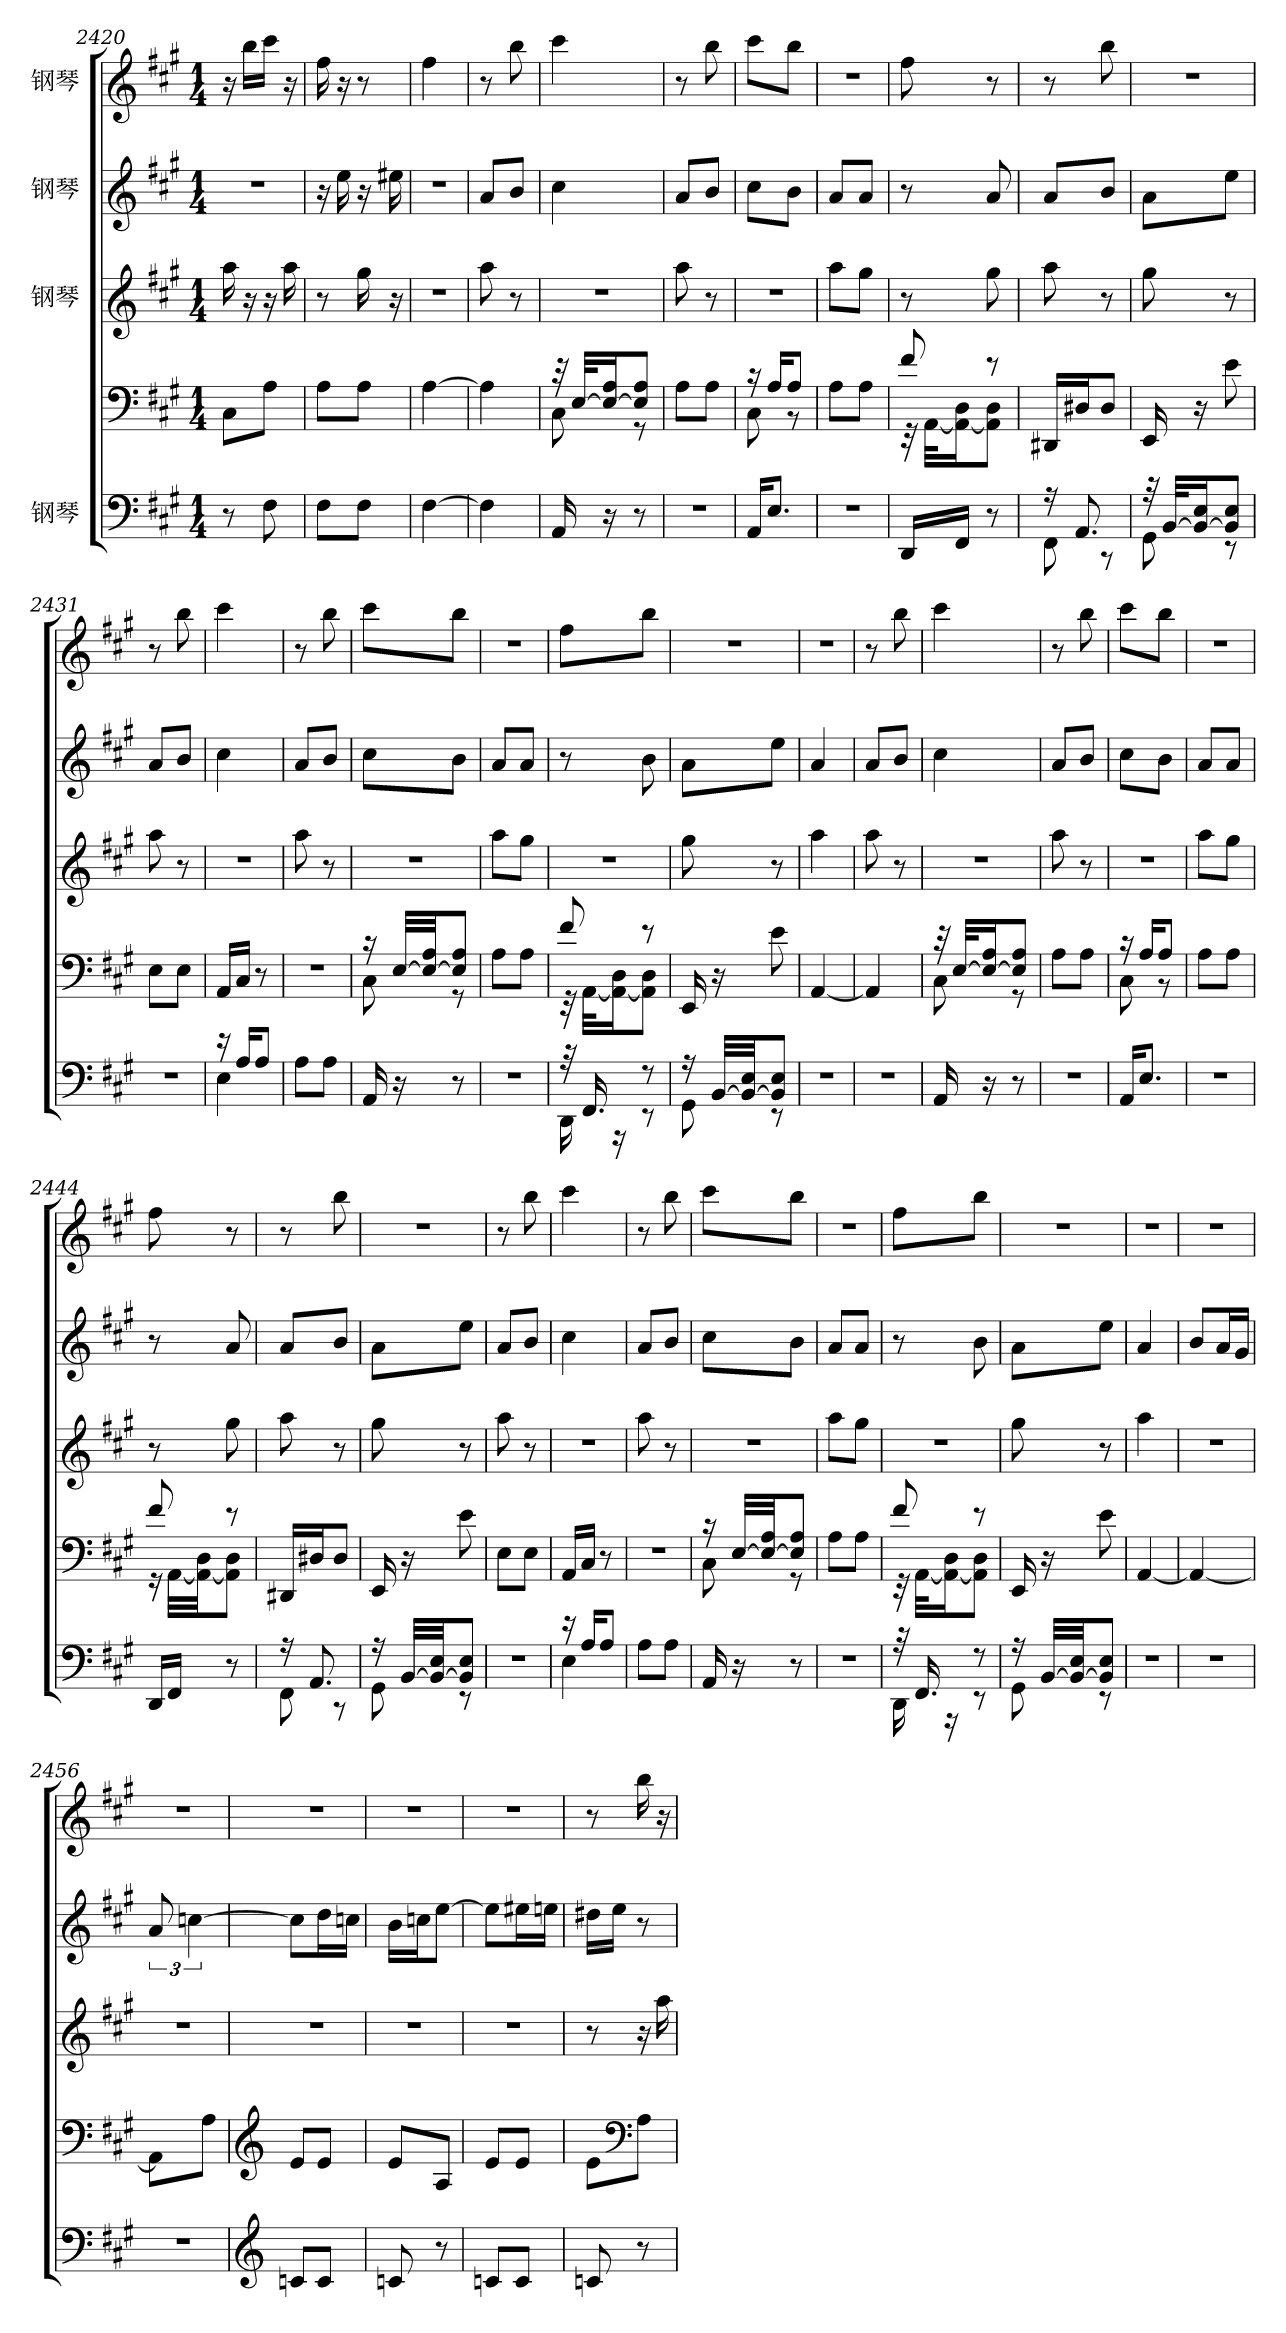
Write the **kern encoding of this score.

**kern	**kern	**kern	**kern	**kern
*part4	*part4	*part3	*part2	*part1
*staff5	*staff4	*staff3	*staff2	*staff1
*I"钢琴	*	*I"钢琴	*I"钢琴	*I"钢琴
!!LO:LB:g=z
*clefF4	*clefF4	*clefG2	*clefG2	*clefG2
*k[f#c#g#]	*k[f#c#g#]	*k[f#c#g#]	*k[f#c#g#]	*k[f#c#g#]
*M1/4	*M1/4	*M1/4	*M1/4	*M1/4
=2420	=2420	=2420	=2420	=2420
8r	8C#\L	16aa\	4r	16r
.	.	16r	.	16bb\LL
8F#\	8A\J	16r	.	16ccc#\JJ
.	.	16aa\	.	16r
=2421	=2421	=2421	=2421	=2421
8F#\L	8A\L	8r	16r	16ff#\
.	.	.	16ee\	16r
8F#\J	8A\J	16gg#\	16r	8r
.	.	16r	16ee#X\	.
=2422	=2422	=2422	=2422	=2422
[4F#\	[4A\	4r	4r	4ff#\
=2423	=2423	=2423	=2423	=2423
4F#\]	4A\]	8aa\	8a/L	8r
.	.	8r	8b/J	8bb\
=2424	=2424	=2424	=2424	=2424
*	*^	*	*	*
16AA/	32r	8C#\	4r	4cc#\	4ccc#\
.	[32E/KLL	.	.	.	.
16r	16E/_ 16A/J	.	.	.	.
8r	8E/] 8A/J	8r	.	.	.
*	*v	*v	*	*	*
=2425	=2425	=2425	=2425	=2425
4r	8A\L	8aa\	8a/L	8r
.	8A\J	8r	8b/J	8bb\
=2426	=2426	=2426	=2426	=2426
*	*^	*	*	*
16AA/KL	16r	8C#\	4r	8cc#\L	8ccc#\L
8.E/J	16A/KL	.	.	.	.
.	8A/J	8r	.	8b\J	8bb\J
*	*v	*v	*	*	*
=2427	=2427	=2427	=2427	=2427
4r	8A\L	8aa\L	8a/L	4r
.	8A\J	8gg#\J	8a/J	.
!!LO:PB:g=z
=2428	=2428	=2428	=2428	=2428
*	*^	*	*	*
16DD/LL	8f#/	32r	8r	8r	8ff#\
.	.	[32AA\KLL	.	.	.
16FF#/JJ	.	16AA\_ 16D\J	.	.	.
8r	8r	8AA\] 8D\J	8gg#\	8a/	8r
*	*v	*v	*	*	*
=2429	=2429	=2429	=2429	=2429
*^	*	*	*	*
16r	8FF#\	16DD#X/LL	8aa\	8a/L	8r
8.AA/	.	16D#X/J	.	.	.
.	8r	8D#/J	8r	8b/J	8bb\
=2430	=2430	=2430	=2430	=2430	=2430
32r	8GG#\	16EE/	8gg#\	8a\L	4r
[32BB/KLL	.	.	.	.	.
16BB/_ 16E/J	.	16r	.	.	.
8BB/] 8E/J	8r	8e\	8r	8ee\J	.
*v	*v	*	*	*	*
=2431	=2431	=2431	=2431	=2431
4r	8E\L	8aa\	8a/L	8r
.	8E\J	8r	8b/J	8bb\
=2432	=2432	=2432	=2432	=2432
*^	*	*	*	*
16r	4E\	16AA/LL	4r	4cc#\	4ccc#\
16A/KL	.	16C#/JJ	.	.	.
8A/J	.	8r	.	.	.
*v	*v	*	*	*	*
=2433	=2433	=2433	=2433	=2433
8A\L	4r	8aa\	8a/L	8r
8A\J	.	8r	8b/J	8bb\
=2434	=2434	=2434	=2434	=2434
*	*^	*	*	*
16AA/	16r	8C#\	4r	8cc#\L	8ccc#\L
16r	[32E/LLL	.	.	.	.
.	32E/_ 32A/JJ	.	.	.	.
8r	8E/] 8A/J	8r	.	8b\J	8bb\J
*	*v	*v	*	*	*
=2435	=2435	=2435	=2435	=2435
4r	8A\L	8aa\L	8a/L	4r
.	8A\J	8gg#\J	8a/J	.
!!LO:LB:g=z
=2436	=2436	=2436	=2436	=2436
*^	*^	*	*	*
32r	16DD\	8f#/	32r	4r	8r	8ff#\L
16.FF#/	.	.	[32AA\KLL	.	.	.
.	16r	.	16AA\_ 16D\J	.	.	.
8r	8r	8r	8AA\] 8D\J	.	8b\	8bb\J
*	*	*v	*v	*	*	*
=2437	=2437	=2437	=2437	=2437	=2437
16r	8GG#\	16EE/	8gg#\	8a\L	4r
[32BB/LLL	.	16r	.	.	.
32BB/_ 32E/JJ	.	.	.	.	.
8BB/] 8E/J	8r	8e\	8r	8ee\J	.
*v	*v	*	*	*	*
=2438	=2438	=2438	=2438	=2438
4r	[4AA/	4aa\	4a/	4r
=2439	=2439	=2439	=2439	=2439
4r	4AA/]	8aa\	8a/L	8r
.	.	8r	8b/J	8bb\
=2440	=2440	=2440	=2440	=2440
*	*^	*	*	*
16AA/	32r	8C#\	4r	4cc#\	4ccc#\
.	[32E/KLL	.	.	.	.
16r	16E/_ 16A/J	.	.	.	.
8r	8E/] 8A/J	8r	.	.	.
*	*v	*v	*	*	*
=2441	=2441	=2441	=2441	=2441
4r	8A\L	8aa\	8a/L	8r
.	8A\J	8r	8b/J	8bb\
=2442	=2442	=2442	=2442	=2442
*	*^	*	*	*
16AA/KL	16r	8C#\	4r	8cc#\L	8ccc#\L
8.E/J	16A/KL	.	.	.	.
.	8A/J	8r	.	8b\J	8bb\J
*	*v	*v	*	*	*
=2443	=2443	=2443	=2443	=2443
4r	8A\L	8aa\L	8a/L	4r
.	8A\J	8gg#\J	8a/J	.
!!LO:PB:g=z
=2444	=2444	=2444	=2444	=2444
*	*^	*	*	*
16DD/LL	8f#/	16r	8r	8r	8ff#\
16FF#/JJ	.	[32AA\LLL	.	.	.
.	.	32AA\_ 32D\JJ	.	.	.
8r	8r	8AA\] 8D\J	8gg#\	8a/	8r
*	*v	*v	*	*	*
=2445	=2445	=2445	=2445	=2445
*^	*	*	*	*
16r	8FF#\	16DD#X/LL	8aa\	8a/L	8r
8.AA/	.	16D#X/J	.	.	.
.	8r	8D#/J	8r	8b/J	8bb\
=2446	=2446	=2446	=2446	=2446	=2446
16r	8GG#\	16EE/	8gg#\	8a\L	4r
[32BB/LLL	.	16r	.	.	.
32BB/_ 32E/JJ	.	.	.	.	.
8BB/] 8E/J	8r	8e\	8r	8ee\J	.
*v	*v	*	*	*	*
=2447	=2447	=2447	=2447	=2447
4r	8E\L	8aa\	8a/L	8r
.	8E\J	8r	8b/J	8bb\
=2448	=2448	=2448	=2448	=2448
*^	*	*	*	*
16r	4E\	16AA/LL	4r	4cc#\	4ccc#\
16A/KL	.	16C#/JJ	.	.	.
8A/J	.	8r	.	.	.
*v	*v	*	*	*	*
=2449	=2449	=2449	=2449	=2449
8A\L	4r	8aa\	8a/L	8r
8A\J	.	8r	8b/J	8bb\
=2450	=2450	=2450	=2450	=2450
*	*^	*	*	*
16AA/	16r	8C#\	4r	8cc#\L	8ccc#\L
16r	[32E/LLL	.	.	.	.
.	32E/_ 32A/JJ	.	.	.	.
8r	8E/] 8A/J	8r	.	8b\J	8bb\J
*	*v	*v	*	*	*
=2451	=2451	=2451	=2451	=2451
4r	8A\L	8aa\L	8a/L	4r
.	8A\J	8gg#\J	8a/J	.
!!LO:LB:g=z
=2452	=2452	=2452	=2452	=2452
*^	*^	*	*	*
32r	16DD\	8f#/	32r	4r	8r	8ff#\L
16.FF#/	.	.	[32AA\KLL	.	.	.
.	16r	.	16AA\_ 16D\J	.	.	.
8r	8r	8r	8AA\] 8D\J	.	8b\	8bb\J
*	*	*v	*v	*	*	*
=2453	=2453	=2453	=2453	=2453	=2453
16r	8GG#\	16EE/	8gg#\	8a\L	4r
[32BB/LLL	.	16r	.	.	.
32BB/_ 32E/JJ	.	.	.	.	.
8BB/] 8E/J	8r	8e\	8r	8ee\J	.
*v	*v	*	*	*	*
=2454	=2454	=2454	=2454	=2454
4r	[4AA/	4aa\	4a/	4r
=2455	=2455	=2455	=2455	=2455
4r	4AA/_	4r	8b/L	4r
.	.	.	16a/L	.
.	.	.	16g#/JJ	.
=2456	=2456	=2456	=2456	=2456
4r	8AA\L]	4r	12a/	4r
.	.	.	[6ccn\	.
.	8A\J	.	.	.
=2457	=2457	=2457	=2457	=2457
*clefG2	*clefG2	*	*	*
8cn/L	8e/L	4r	8cc\L]	4r
8c/J	8e/J	.	16dd\L	.
.	.	.	16ccn\JJ	.
=2458	=2458	=2458	=2458	=2458
8cn/	8e/L	4r	16b\LL	4r
.	.	.	16ccn\J	.
8r	8A/J	.	[8ee\J	.
!!LO:PB:g=z
=2459	=2459	=2459	=2459	=2459
8cn/L	8e/L	4r	8ee\L]	4r
8c/J	8e/J	.	16ee#X\L	.
.	.	.	16een\JJ	.
=2460	=2460	=2460	=2460	=2460
8cn/	8e\L	8r	16dd#X\LL	8r
.	.	.	16ee\JJ	.
*	*clefF4	*	*	*
8r	8A\J	16r	8r	16bb\
.	.	16aa\	.	16r
=	=	=	=	=
*-	*-	*-	*-	*-
